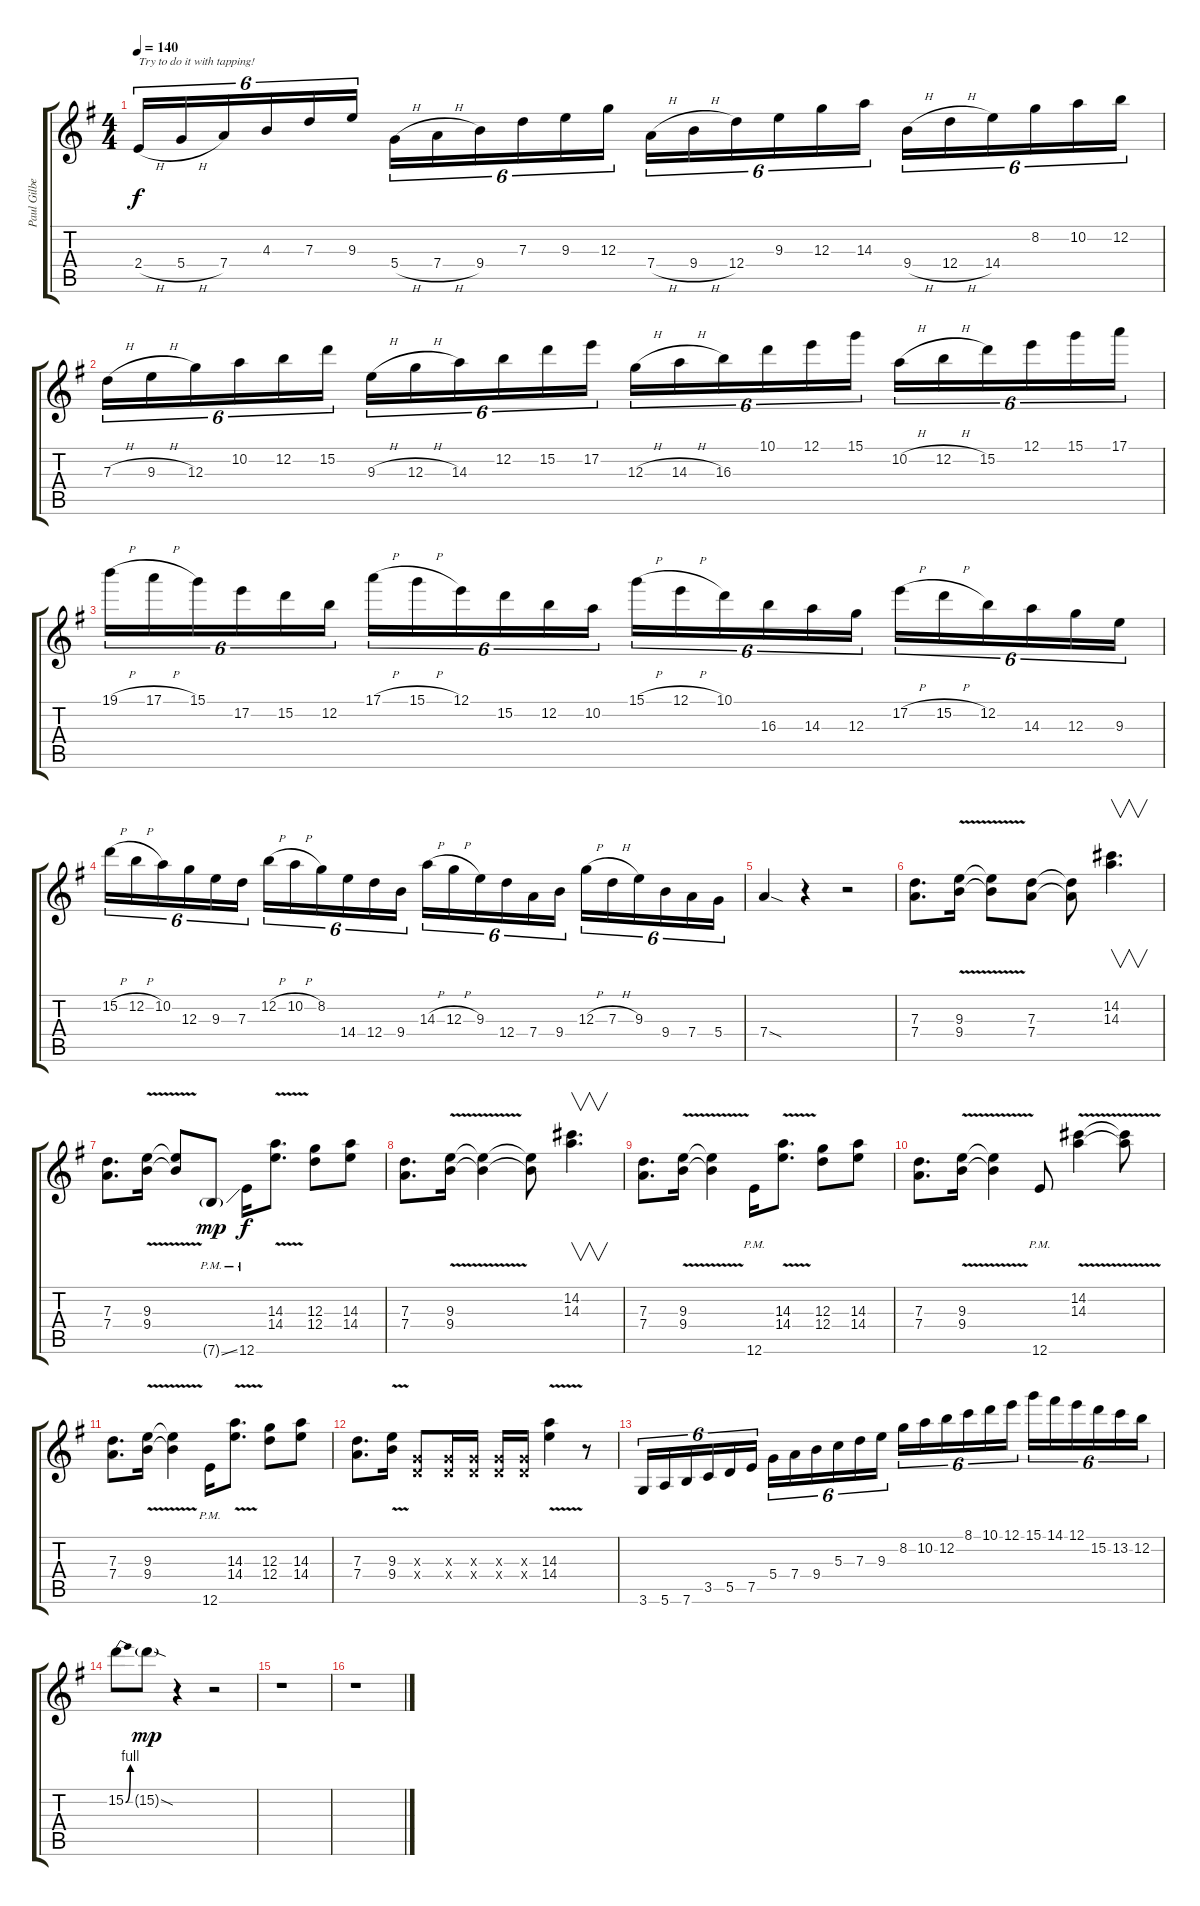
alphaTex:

\track ("Paul Gilbert" "Paul Gilbe") {instrument distortionguitar}
\staff {score tabs}
\tuning (E4 B3 G3 D3 A2 E2) {hide}
\ts (4 4)
\tempo 140
\clef g2
\ks g
2.4{h}.16{tu (6 4) txt "Try to do it with tapping!" dy f instrument distortionguitar} 5.4{h}.16{tu (6 4)} 7.4.16{tu (6 4)} 4.3.16{tu (6 4)} 7.3.16{tu (6 4)} 9.3.16{tu (6 4)} 5.4{h}.16{tu (6 4)} 7.4{h}.16{tu (6 4)} 9.4.16{tu (6 4)} 7.3.16{tu (6 4)} 9.3.16{tu (6 4)} 12.3.16{tu (6 4)} 7.4{h}.16{tu (6 4)} 9.4{h}.16{tu (6 4)} 12.4.16{tu (6 4)} 9.3.16{tu (6 4)} 12.3.16{tu (6 4)} 14.3.16{tu (6 4)} 9.4{h}.16{tu (6 4)} 12.4{h}.16{tu (6 4)} 14.4.16{tu (6 4)} 8.2.16{tu (6 4)} 10.2.16{tu (6 4)} 12.2.16{tu (6 4)} |
7.3{h}.16{tu (6 4)} 9.3{h}.16{tu (6 4)} 12.3.16{tu (6 4)} 10.2.16{tu (6 4)} 12.2.16{tu (6 4)} 15.2.16{tu (6 4)} 9.3{h}.16{tu (6 4)} 12.3{h}.16{tu (6 4)} 14.3.16{tu (6 4)} 12.2.16{tu (6 4)} 15.2.16{tu (6 4)} 17.2.16{tu (6 4)} 12.3{h}.16{tu (6 4)} 14.3{h}.16{tu (6 4)} 16.3.16{tu (6 4)} 10.1.16{tu (6 4)} 12.1.16{tu (6 4)} 15.1.16{tu (6 4)} 10.2{h}.16{tu (6 4)} 12.2{h}.16{tu (6 4)} 15.2.16{tu (6 4)} 12.1.16{tu (6 4)} 15.1.16{tu (6 4)} 17.1.16{tu (6 4)} |
19.1{h}.16{tu (6 4)} 17.1{h}.16{tu (6 4)} 15.1.16{tu (6 4)} 17.2.16{tu (6 4)} 15.2.16{tu (6 4)} 12.2.16{tu (6 4)} 17.1{h}.16{tu (6 4)} 15.1{h}.16{tu (6 4)} 12.1.16{tu (6 4)} 15.2.16{tu (6 4)} 12.2.16{tu (6 4)} 10.2.16{tu (6 4)} 15.1{h}.16{tu (6 4)} 12.1{h}.16{tu (6 4)} 10.1.16{tu (6 4)} 16.3.16{tu (6 4)} 14.3.16{tu (6 4)} 12.3.16{tu (6 4)} 17.2{h}.16{tu (6 4)} 15.2{h}.16{tu (6 4)} 12.2.16{tu (6 4)} 14.3.16{tu (6 4)} 12.3.16{tu (6 4)} 9.3.16{tu (6 4)} |
15.2{h}.16{tu (6 4)} 12.2{h}.16{tu (6 4)} 10.2.16{tu (6 4)} 12.3.16{tu (6 4)} 9.3.16{tu (6 4)} 7.3.16{tu (6 4)} 12.2{h}.16{tu (6 4)} 10.2{h}.16{tu (6 4)} 8.2.16{tu (6 4)} 14.4.16{tu (6 4)} 12.4.16{tu (6 4)} 9.4.16{tu (6 4)} 14.3{h}.16{tu (6 4)} 12.3{h}.16{tu (6 4)} 9.3.16{tu (6 4)} 12.4.16{tu (6 4)} 7.4.16{tu (6 4)} 9.4.16{tu (6 4)} 12.3{h}.16{tu (6 4)} 7.3{h}.16{tu (6 4)} 9.3.16{tu (6 4)} 9.4.16{tu (6 4)} 7.4.16{tu (6 4)} 5.4.16{tu (6 4)} |
7.4{sod}.4 r.4 r.2 |
(7.3 7.4).8{d} (9.3{v} 9.4).16 (9.3{t} 9.4{t}).8 (7.3 7.4).8 (7.3{t} 7.4{t}).8 (14.2 14.3).4{v d} |
(7.3 7.4).8{d} (9.3{v} 9.4).16 (9.3{t} 9.4{t}).8 7.6{ss g pm}.8{dy mp} 12.6{pm}.16{dy f} (14.3{v} 14.4).8{d} (12.3 12.4).8 (14.3 14.4).8 |
(7.3 7.4).8{d} (9.3{v} 9.4).16 (9.3{t} 9.4{t}).4 (9.3{t} 9.4{t}).8 (14.2 14.3).4{v d} |
(7.3 7.4).8{d} (9.3{v} 9.4).16 (9.3{t} 9.4{t}).4 12.6{pm}.16 (14.3{v} 14.4).8{d} (12.3 12.4).8 (14.3 14.4).8 |
(7.3 7.4).8{d} (9.3{v} 9.4).16 (9.3{t} 9.4{t}).4 12.6{pm}.8 (14.2{v} 14.3).4 (14.2{t} 14.3{t}).8 |
(7.3 7.4).8{d} (9.3{v} 9.4).16 (9.3{t} 9.4{t}).4 12.6{pm}.16 (14.3{v} 14.4).8{d} (12.3 12.4).8 (14.3 14.4).8 |
(7.3 7.4).8{d} (9.3{v} 9.4).16 (0.3{x} 0.4{x}).8 (0.3{x} 0.4{x}).16 (0.3{x} 0.4{x}).16 (0.3{x} 0.4{x}).16 (0.3{x} 0.4{x}).16 (14.3{v} 14.4).4 r.8 |
3.6.16{tu (6 4)} 5.6.16{tu (6 4)} 7.6.16{tu (6 4)} 3.5.16{tu (6 4)} 5.5.16{tu (6 4)} 7.5.16{tu (6 4)} 5.4.16{tu (6 4)} 7.4.16{tu (6 4)} 9.4.16{tu (6 4)} 5.3.16{tu (6 4)} 7.3.16{tu (6 4)} 9.3.16{tu (6 4)} 8.2.16{tu (6 4)} 10.2.16{tu (6 4)} 12.2.16{tu (6 4)} 8.1.16{tu (6 4)} 10.1.16{tu (6 4)} 12.1.16{tu (6 4)} 15.1.16{tu (6 4)} 14.1.16{tu (6 4)} 12.1.16{tu (6 4)} 15.2.16{tu (6 4)} 13.2.16{tu (6 4)} 12.2.16{tu (6 4)} |
15.2{be (bend 0 0 60 4)}.8 15.2{sod g}.8{dy mp} r.4 r.2 |
r.1 |
r.1
